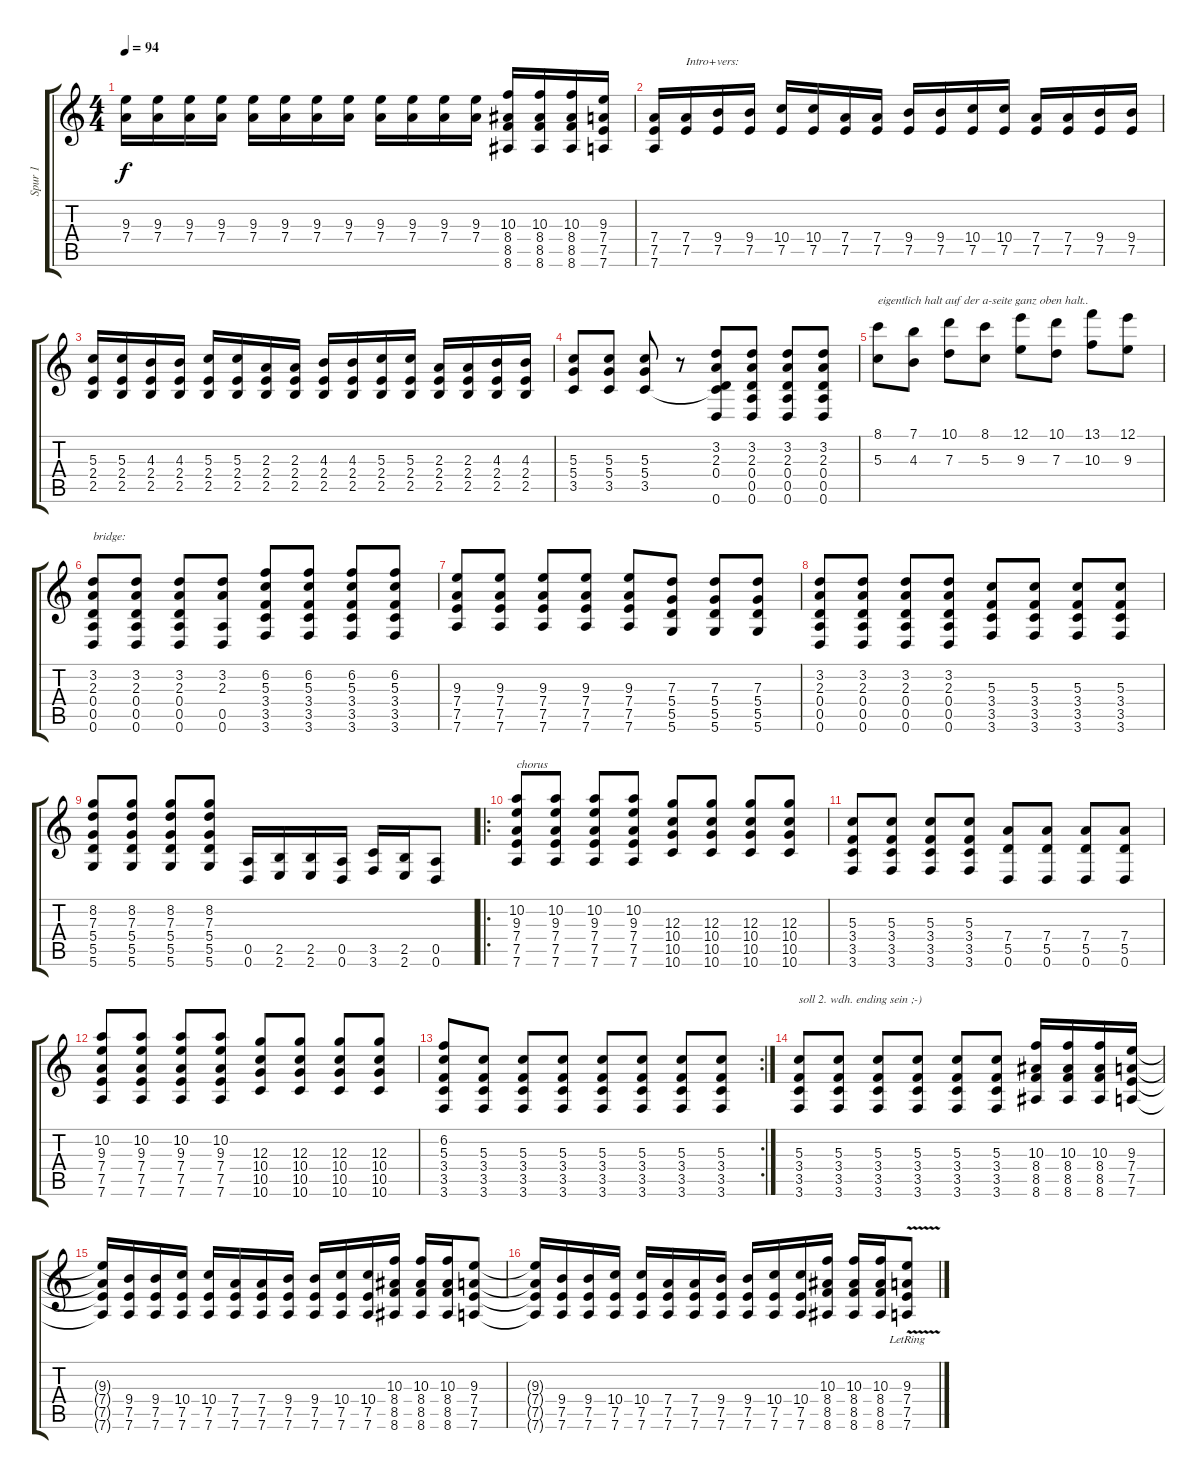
\track ("Spur 1" "Spur 1") {instrument acousticguitarsteel}
\staff {score tabs}
\tuning (E4 B3 G3 D3 A2 D2) {hide}
\ts (4 4)
\tempo 94
\clef g2
\ks c
(9.3 7.4).16{dy f} (9.3 7.4).16 (9.3 7.4).16 (9.3 7.4).16 (9.3 7.4).16 (9.3 7.4).16 (9.3 7.4).16 (9.3 7.4).16 (9.3 7.4).16 (9.3 7.4).16 (9.3 7.4).16 (9.3 7.4).16 (10.3 8.4 8.5 8.6).16 (10.3 8.4 8.5 8.6).16 (10.3 8.4 8.5 8.6).16 (9.3 7.4 7.5 7.6).16 |
(7.4 7.5 7.6).16 (7.4 7.5).16{txt "Intro+vers:"} (9.4 7.5).16 (9.4 7.5).16 (10.4 7.5).16 (10.4 7.5).16 (7.4 7.5).16 (7.4 7.5).16 (9.4 7.5).16 (9.4 7.5).16 (10.4 7.5).16 (10.4 7.5).16 (7.4 7.5).16 (7.4 7.5).16 (9.4 7.5).16 (9.4 7.5).16 |
(5.3 2.4 2.5).16 (5.3 2.4 2.5).16 (4.3 2.4 2.5).16 (4.3 2.4 2.5).16 (5.3 2.4 2.5).16 (5.3 2.4 2.5).16 (2.3 2.4 2.5).16 (2.3 2.4 2.5).16 (4.3 2.4 2.5).16 (4.3 2.4 2.5).16 (5.3 2.4 2.5).16 (5.3 2.4 2.5).16 (2.3 2.4 2.5).16 (2.3 2.4 2.5).16 (4.3 2.4 2.5).16 (4.3 2.4 2.5).16 |
(5.3 5.4 3.5).8 (5.3 5.4 3.5).8 (5.3 5.4 3.5).8 r.8 (3.2 2.3 0.4 3.5{t} 0.6).8 (3.2 2.3 0.4 0.5 0.6).8 (3.2 2.3 0.4 0.5 0.6).8 (3.2 2.3 0.4 0.5 0.6).8 |
(8.1 5.3).8{txt "eigentlich halt auf der a-seite ganz oben halt.."} (7.1 4.3).8 (10.1 7.3).8 (8.1 5.3).8 (12.1 9.3).8 (10.1 7.3).8 (13.1 10.3).8 (12.1 9.3).8 |
(3.2 2.3 0.4 0.5 0.6).8{txt "bridge:" volume 13 instrument overdrivenguitar} (3.2 2.3 0.4 0.5 0.6).8 (3.2 2.3 0.4 0.5 0.6).8 (3.2 2.3 0.5 0.6).8 (6.2 5.3 3.4 3.5 3.6).8 (6.2 5.3 3.4 3.5 3.6).8 (6.2 5.3 3.4 3.5 3.6).8 (6.2 5.3 3.4 3.5 3.6).8 |
(9.3 7.4 7.5 7.6).8 (9.3 7.4 7.5 7.6).8 (9.3 7.4 7.5 7.6).8 (9.3 7.4 7.5 7.6).8 (9.3 7.4 7.5 7.6).8 (7.3 5.4 5.5 5.6).8 (7.3 5.4 5.5 5.6).8 (7.3 5.4 5.5 5.6).8 |
(3.2 2.3 0.4 0.5 0.6).8 (3.2 2.3 0.4 0.5 0.6).8 (3.2 2.3 0.4 0.5 0.6).8 (3.2 2.3 0.4 0.5 0.6).8 (5.3 3.4 3.5 3.6).8 (5.3 3.4 3.5 3.6).8 (5.3 3.4 3.5 3.6).8 (5.3 3.4 3.5 3.6).8 |
(8.2 7.3 5.4 5.5 5.6).8 (8.2 7.3 5.4 5.5 5.6).8 (8.2 7.3 5.4 5.5 5.6).8 (8.2 7.3 5.4 5.5 5.6).8 (0.5 0.6).16 (2.5 2.6).16 (2.5 2.6).16 (0.5 0.6).16 (3.5 3.6).16 (2.5 2.6).16 (0.5 0.6).8 |
\ro
(10.2 9.3 7.4 7.5 7.6).8{txt "chorus"} (10.2 9.3 7.4 7.5 7.6).8 (10.2 9.3 7.4 7.5 7.6).8 (10.2 9.3 7.4 7.5 7.6).8 (12.3 10.4 10.5 10.6).8 (12.3 10.4 10.5 10.6).8 (12.3 10.4 10.5 10.6).8 (12.3 10.4 10.5 10.6).8 |
(5.3 3.4 3.5 3.6).8 (5.3 3.4 3.5 3.6).8 (5.3 3.4 3.5 3.6).8 (5.3 3.4 3.5 3.6).8 (7.4 5.5 0.6).8 (7.4 5.5 0.6).8 (7.4 5.5 0.6).8 (7.4 5.5 0.6).8 |
(10.2 9.3 7.4 7.5 7.6).8 (10.2 9.3 7.4 7.5 7.6).8 (10.2 9.3 7.4 7.5 7.6).8 (10.2 9.3 7.4 7.5 7.6).8 (12.3 10.4 10.5 10.6).8 (12.3 10.4 10.5 10.6).8 (12.3 10.4 10.5 10.6).8 (12.3 10.4 10.5 10.6).8 |
\rc 2
(6.2 5.3 3.4 3.5 3.6).8 (5.3 3.4 3.5 3.6).8 (5.3 3.4 3.5 3.6).8 (5.3 3.4 3.5 3.6).8 (5.3 3.4 3.5 3.6).8 (5.3 3.4 3.5 3.6).8 (5.3 3.4 3.5 3.6).8 (5.3 3.4 3.5 3.6).8 |
(5.3 3.4 3.5 3.6).8{txt "soll 2. wdh. ending sein ;-)"} (5.3 3.4 3.5 3.6).8 (5.3 3.4 3.5 3.6).8 (5.3 3.4 3.5 3.6).8 (5.3 3.4 3.5 3.6).8 (5.3 3.4 3.5 3.6).8 (10.3 8.4 8.5 8.6).16 (10.3 8.4 8.5 8.6).16 (10.3 8.4 8.5 8.6).16 (9.3 7.4 7.5 7.6).16 |
(9.3{t} 7.4{t} 7.5{t} 7.6{t}).16 (9.4 7.5 7.6).16 (9.4 7.5 7.6).16 (10.4 7.5 7.6).16 (10.4 7.5 7.6).16 (7.4 7.5 7.6).16 (7.4 7.5 7.6).16 (9.4 7.5 7.6).16 (9.4 7.5 7.6).16 (10.4 7.5 7.6).16 (10.4 7.5 7.6).16 (10.3 8.4 8.5 8.6).16 (10.3 8.4 8.5 8.6).16 (10.3 8.4 8.5 8.6).16 (9.3 7.4 7.5 7.6).8 |
(9.3{t} 7.4{t} 7.5{t} 7.6{t}).16 (9.4 7.5 7.6).16 (9.4 7.5 7.6).16 (10.4 7.5 7.6).16 (10.4 7.5 7.6).16 (7.4 7.5 7.6).16 (7.4 7.5 7.6).16 (9.4 7.5 7.6).16 (9.4 7.5 7.6).16 (10.4 7.5 7.6).16 (10.4 7.5 7.6).16 (10.3 8.4 8.5 8.6).16 (10.3 8.4 8.5 8.6).16 (10.3 8.4 8.5 8.6).16 (9.3{v lr} 7.4 7.5 7.6).8
